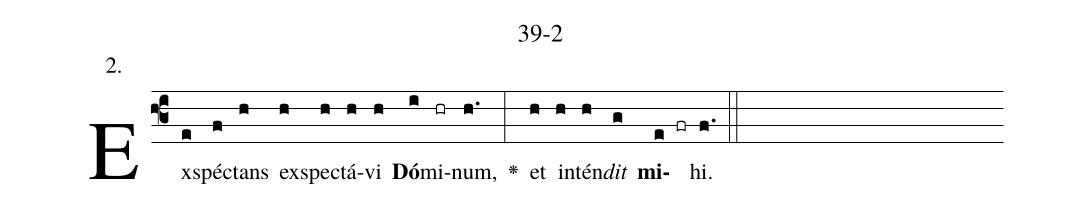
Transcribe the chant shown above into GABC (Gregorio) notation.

name: 39-2;
annotation: 2.;
%%
(f3)Ex(e)spéc(f)tans(h) ex(h)spec(h)tá(h)vi(h) <b>Dó</b>(i)mi(hr)num,(h.) <v>\greheightstar</v>(:) et(h) in(h)tén(h)<i>dit</i>(g) <b>mi</b>(e fr)hi.(f.) (::)


%E(h) u(h) o(h) u(g) a(e) e.(f.) (::)
